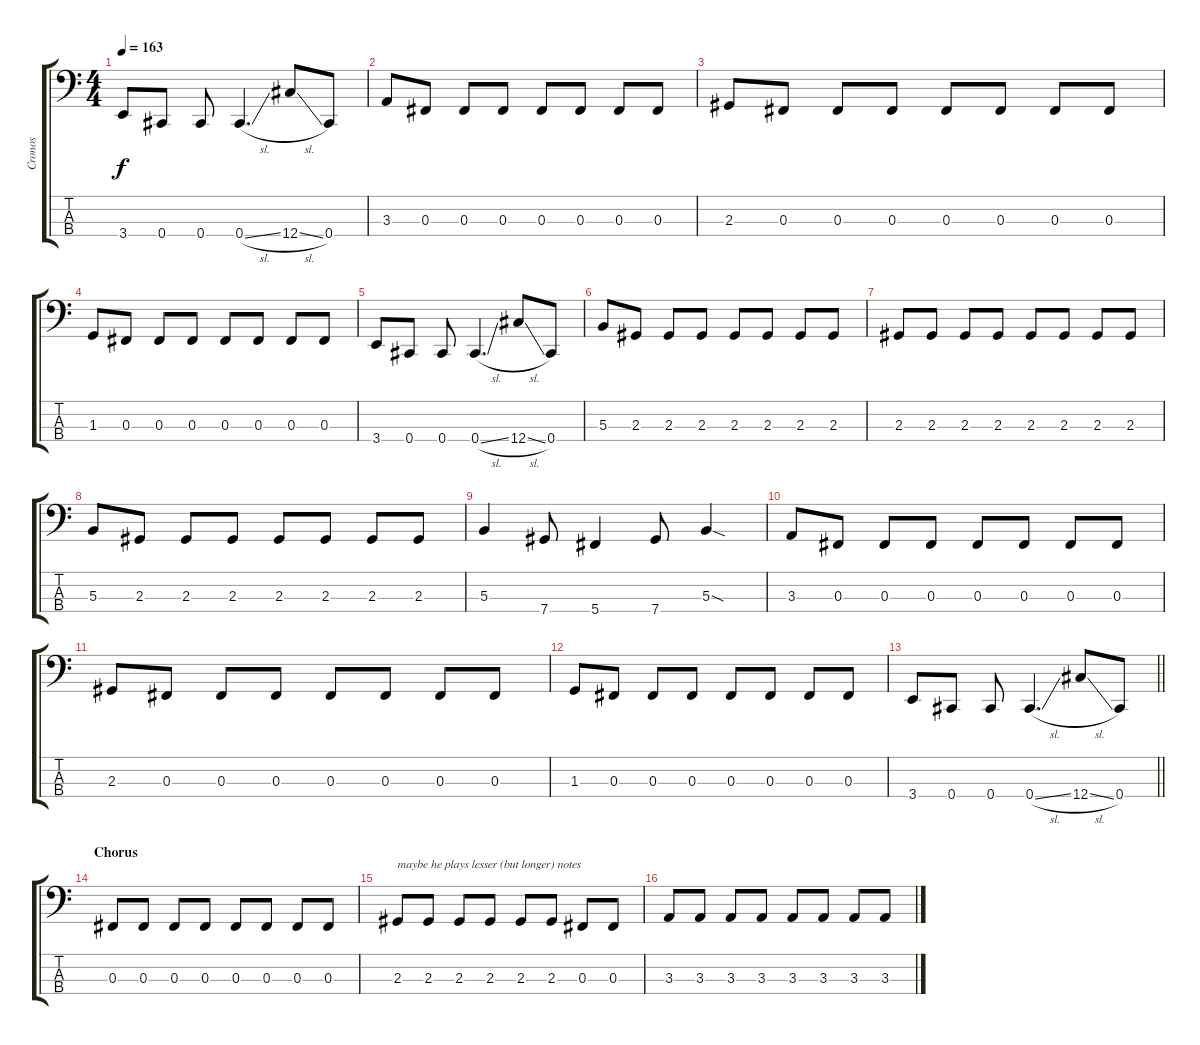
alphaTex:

\track ("Cronos" "Cronos") {instrument electricbasspick}
\staff {score tabs}
\tuning (E2 B1 Gb1 Db1) {hide}
\ts (4 4)
\tempo 163
\clef f4
\ks c
3.4.8{dy f} 0.4.8 0.4.8 0.4{sl}.4{d} 12.4{sl}.8 0.4.8 |
3.3.8 0.3.8 0.3.8 0.3.8 0.3.8 0.3.8 0.3.8 0.3.8 |
2.3.8 0.3.8 0.3.8 0.3.8 0.3.8 0.3.8 0.3.8 0.3.8 |
1.3.8 0.3.8 0.3.8 0.3.8 0.3.8 0.3.8 0.3.8 0.3.8 |
3.4.8 0.4.8 0.4.8 0.4{sl}.4{d} 12.4{sl}.8 0.4.8 |
5.3.8 2.3.8 2.3.8 2.3.8 2.3.8 2.3.8 2.3.8 2.3.8 |
2.3.8 2.3.8 2.3.8 2.3.8 2.3.8 2.3.8 2.3.8 2.3.8 |
5.3.8 2.3.8 2.3.8 2.3.8 2.3.8 2.3.8 2.3.8 2.3.8 |
5.3.4 7.4.8 5.4.4 7.4.8 5.3{sod}.4 |
3.3.8 0.3.8 0.3.8 0.3.8 0.3.8 0.3.8 0.3.8 0.3.8 |
2.3.8 0.3.8 0.3.8 0.3.8 0.3.8 0.3.8 0.3.8 0.3.8 |
1.3.8 0.3.8 0.3.8 0.3.8 0.3.8 0.3.8 0.3.8 0.3.8 |
\barLineRight lightlight
3.4.8 0.4.8 0.4.8 0.4{sl}.4{d} 12.4{sl}.8 0.4.8 |
\section ("" "Chorus")
0.3.8 0.3.8 0.3.8 0.3.8 0.3.8 0.3.8 0.3.8 0.3.8 |
2.3.8{txt "maybe he plays lesser (but longer) notes"} 2.3.8 2.3.8 2.3.8 2.3.8 2.3.8 0.3.8 0.3.8 |
3.3.8 3.3.8 3.3.8 3.3.8 3.3.8 3.3.8 3.3.8 3.3.8
